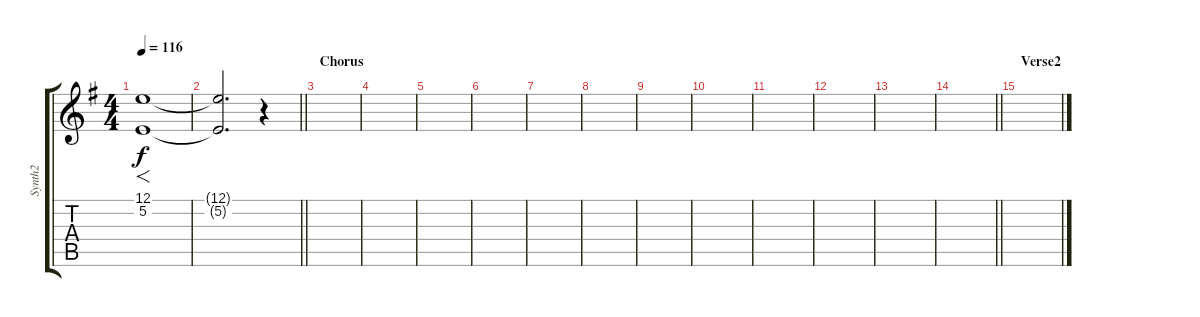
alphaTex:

\track ("Synth2" "Synth2") {instrument stringensemble1}
\staff {score tabs}
\tuning (E4 B3 G3 D3 A2 E2) {hide}
\ts (4 4)
\tempo 116
\clef g2
\ks g
(12.1 5.2).1{f dy f} |
\barLineRight lightlight
(12.1{t} 5.2{t}).2{d} r.4 |
\section ("" "Chorus")
|
|
|
|
|
|
|
|
|
|
|
\barLineRight lightlight
|
\section ("" "Verse2")
